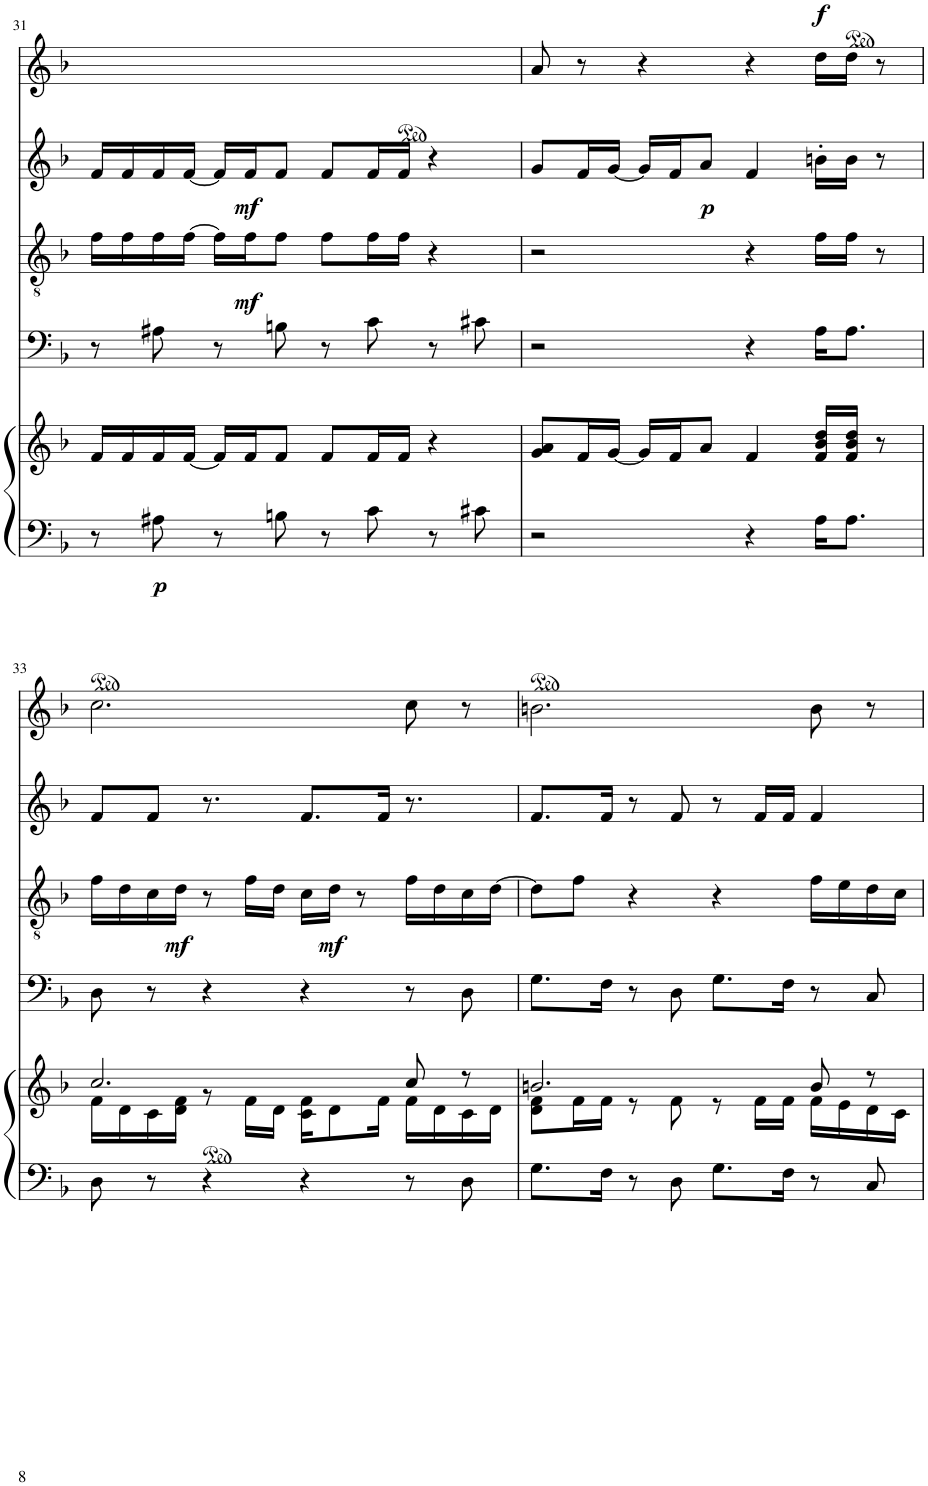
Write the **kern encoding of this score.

**kern	**kern	**dynam	**kern	**kern	**dynam	**kern	**dynam	**kern	**dynam
*part5	*part5	*part5	*part4	*part3	*part3	*part2	*part2	*part1	*part1
*staff6	*staff5	*staff5/6	*staff4	*staff3	*staff3	*staff2	*staff2	*staff1	*staff1
*I"Piano	*	*	*I"Voice	*I"Voice	*	*I"Voice	*	*I"Voice	*
*I'Pno	*	*	*I'V	*I'V	*	*I'V	*	*I'V	*
!!LO:PB:g=z
*clefF4	*clefG2	*	*clefF4	*clefGv2	*	*clefG2	*	*clefG2	*
*k[b-]	*k[b-]	*	*k[b-]	*k[b-]	*	*k[b-]	*	*k[b-]	*
*M4/4	*M4/4	*	*M4/4	*M4/4	*	*M4/4	*	*M4/4	*
=31	=31	=31	=31	=31	=31	=31	=31	=31	=31
8r	16f/LL	.	8r	16f\LL	.	16f/LL	.	1ryy	.
.	16f/	.	.	16f\	.	16f/	.	.	.
!	!	!LO:DY:b=2	!	!	!	!	!	!	!
8A#X\	16f/	p	8A#X\	16f\	.	16f/	.	.	.
.	[<16f/JJ	.	.	[>16f\JJ	.	[<16f/JJ	.	.	.
8r	16f/LL]	.	8r	16f\LL]	.	16f/LL]	.	.	.
!	!	!	!	!	!LO:DY:b	!	!LO:DY:b	!	!
.	16f/J	.	.	16f\J	mf	16f/J	mf	.	.
8Bn\	8f/J	.	8Bn\	8f\J	.	8f/J	.	.	.
8r	8f/L	.	8r	8f\L	.	8f/L	.	.	.
8c\	16f/L	.	8c\	16f\L	.	16f/L	.	.	.
.	16f/JJ	.	.	16f\JJ	.	16f/JJ	.	.	.
8r	4r	.	8r	4r	.	4r	.	.	.
8c#X\	.	.	8c#X\	.	.	.	.	.	.
=32	=32	=32	=32	=32	=32	=32	=32	=32	=32
2r	8g/ 8a/L	.	2r	2r	.	8g/L	.	8a/	.
.	16f/L	.	.	.	.	16f/L	.	8r	.
.	[<16g/JJ	.	.	.	.	[<16g/JJ	.	.	.
.	16g/LL]	.	.	.	.	16g/LL]	.	4r	.
.	16f/J	.	.	.	.	16f/J	.	.	.
!	!	!	!	!	!	!	!LO:DY:b	!	!
.	8a/J	.	.	.	.	8a/J	p	.	.
4r	4f/	.	4r	4r	.	4f/	.	4r	.
!	!	!	!	!	!	!	!	!	!LO:DY:a
16A\KL	16f/ 16b-/ 16dd/LL	.	16A\KL	16f\LL	.	16bn'\LL	.	16dd\LL	f
8.A\J	16f/ 16b-/ 16dd/JJ	.	8.A\J	16f\JJ	.	16b\JJ	.	16dd\JJ	.
.	8r	.	.	8r	.	8r	.	8r	.
!!LO:LB:g=z
=33	=33	=33	=33	=33	=33	=33	=33	=33	=33
*	*^	*	*	*	*	*	*	*	*
8D\	2.cc/	16f\LL	.	8D\	16f\LL	.	8f/L	.	2.cc\	.
.	.	16d\	.	.	16d\	.	.	.	.	.
8r	.	16c\	.	8r	16c\	.	8f/J	.	.	.
!	!	!	!	!	!	!LO:DY:b	!	!	!	!
.	.	16d\ 16f\JJ	.	.	16d\JJ	mf	.	.	.	.
4r	.	8r	.	4r	8r	.	8.r	.	.	.
.	.	16f\LL	.	.	16f\LL	.	.	.	.	.
.	.	16d\JJ	.	.	16d\JJ	.	16ryy	.	.	.
4r	.	16c\ 16f\KL	.	4r	16c\LL	.	8.f/L	.	.	.
!	!	!	!	!	!	!LO:DY:b	!	!	!	!
.	.	8d\	.	.	16d\JJ	mf	.	.	.	.
.	.	.	.	.	8r	.	.	.	.	.
.	.	16f\Jk	.	.	.	.	16f/Jk	.	.	.
8r	8cc/	16f\LL	.	8r	16f\LL	.	8.r	.	8cc\	.
.	.	16d\	.	.	16d\	.	.	.	.	.
8D\	8r	16c\	.	8D\	16c\	.	.	.	8r	.
.	.	16d\JJ	.	.	[>16d\JJ	.	16ryy	.	.	.
=34	=34	=34	=34	=34	=34	=34	=34	=34	=34	=34
8.G\L	2.bn/	8d\ 8f\L	.	8.G\L	8d\L]	.	8.f/L	.	2.bn\	.
.	.	16f\L	.	.	8f\J	.	.	.	.	.
16F\Jk	.	16f\JJ	.	16F\Jk	.	.	16f/Jk	.	.	.
8r	.	8r	.	8r	4r	.	8r	.	.	.
8D\	.	8f\	.	8D\	.	.	8f/	.	.	.
8.G\L	.	8r	.	8.G\L	4r	.	8r	.	.	.
.	.	16f\LL	.	.	.	.	16f/LL	.	.	.
16F\Jk	.	16f\JJ	.	16F\Jk	.	.	16f/JJ	.	.	.
8r	8b/	16f\LL	.	8r	16f\LL	.	4f/	.	8b\	.
.	.	16e\	.	.	16e\	.	.	.	.	.
8C/	8r	16d\	.	8C/	16d\	.	.	.	8r	.
.	.	16c\JJ	.	.	16c\JJ	.	.	.	.	.
*	*v	*v	*	*	*	*	*	*	*	*
=	=	=	=	=	=	=	=	=	=
*-	*-	*-	*-	*-	*-	*-	*-	*-	*-
